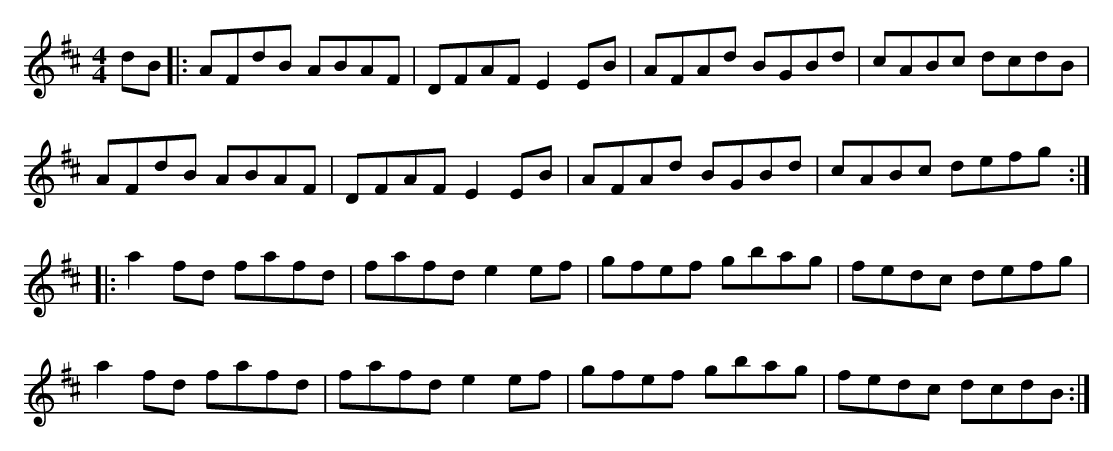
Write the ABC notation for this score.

X:1
M:4/4
K:Bmin
dB|:AFdB ABAF|DFAF E2 EB|AFAd BGBd|cABc dcdB|
AFdB ABAF|DFAF E2 EB|AFAd BGBd|cABc defg:|
|:a2 fd fafd|fafd e2 ef|gfef gbag|fedc defg|
a2 fd fafd|fafd e2 ef|gfef gbag|fedc dcdB:|
